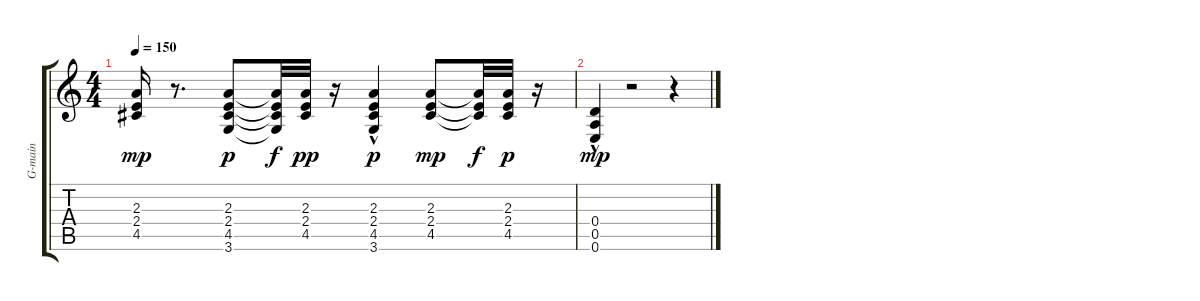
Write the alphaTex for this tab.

\track ("G-main" "G-main") {instrument electricguitarclean}
\staff {score tabs}
\tuning (E4 B3 G3 D3 A2 E2) {hide}
\ts (4 4)
\tempo 150
\clef g2
\ks c
(2.3 2.4 4.5).16{dy mp} r.8{d} (2.3 2.4 4.5 3.6).8{dy p} (2.3{t} 2.4{t} 4.5{t} 3.6{t}).32{dy f} (2.3 2.4 4.5).32{dy pp} r.16 (2.3 2.4 4.5 3.6{hac}).4{dy p} (2.3 2.4 4.5).8{dy mp} (2.3{t} 2.4{t} 4.5{t}).32{dy f} (2.3 2.4 4.5).32{dy p} r.16 |
(0.4 0.5 0.6{hac}).4{dy mp} r.2 r.4
